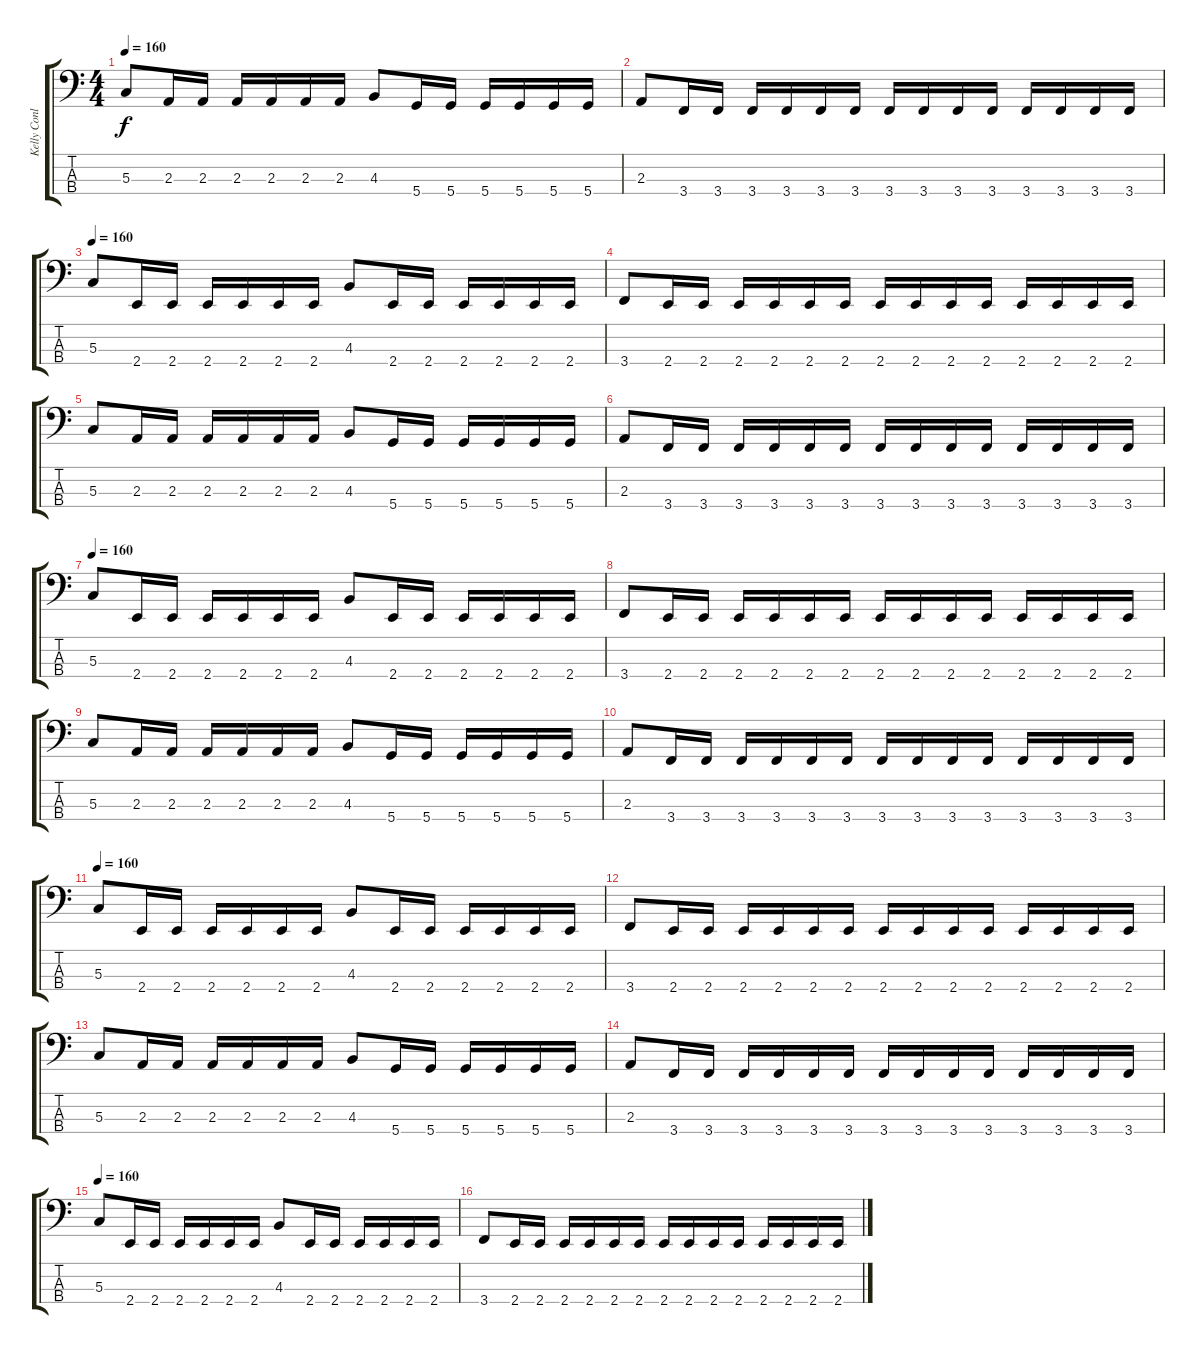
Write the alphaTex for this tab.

\track ("Kelly Conlon" "Kelly Conl") {instrument electricbassfinger}
\staff {score tabs}
\tuning (F2 C2 G1 D1) {hide}
\ts (4 4)
\tempo 160
\clef f4
\ks c
5.3.8{dy f} 2.3.16 2.3.16 2.3.16 2.3.16 2.3.16 2.3.16 4.3.8 5.4.16 5.4.16 5.4.16 5.4.16 5.4.16 5.4.16 |
2.3.8 3.4.16 3.4.16 3.4.16 3.4.16 3.4.16 3.4.16 3.4.16 3.4.16 3.4.16 3.4.16 3.4.16 3.4.16 3.4.16 3.4.16 |
\tempo 160
5.3.8 2.4.16 2.4.16 2.4.16 2.4.16 2.4.16 2.4.16 4.3.8 2.4.16 2.4.16 2.4.16 2.4.16 2.4.16 2.4.16 |
3.4.8 2.4.16 2.4.16 2.4.16 2.4.16 2.4.16 2.4.16 2.4.16 2.4.16 2.4.16 2.4.16 2.4.16 2.4.16 2.4.16 2.4.16 |
5.3.8 2.3.16 2.3.16 2.3.16 2.3.16 2.3.16 2.3.16 4.3.8 5.4.16 5.4.16 5.4.16 5.4.16 5.4.16 5.4.16 |
2.3.8 3.4.16 3.4.16 3.4.16 3.4.16 3.4.16 3.4.16 3.4.16 3.4.16 3.4.16 3.4.16 3.4.16 3.4.16 3.4.16 3.4.16 |
\tempo 160
5.3.8 2.4.16 2.4.16 2.4.16 2.4.16 2.4.16 2.4.16 4.3.8 2.4.16 2.4.16 2.4.16 2.4.16 2.4.16 2.4.16 |
3.4.8 2.4.16 2.4.16 2.4.16 2.4.16 2.4.16 2.4.16 2.4.16 2.4.16 2.4.16 2.4.16 2.4.16 2.4.16 2.4.16 2.4.16 |
5.3.8 2.3.16 2.3.16 2.3.16 2.3.16 2.3.16 2.3.16 4.3.8 5.4.16 5.4.16 5.4.16 5.4.16 5.4.16 5.4.16 |
2.3.8 3.4.16 3.4.16 3.4.16 3.4.16 3.4.16 3.4.16 3.4.16 3.4.16 3.4.16 3.4.16 3.4.16 3.4.16 3.4.16 3.4.16 |
\tempo 160
5.3.8 2.4.16 2.4.16 2.4.16 2.4.16 2.4.16 2.4.16 4.3.8 2.4.16 2.4.16 2.4.16 2.4.16 2.4.16 2.4.16 |
3.4.8 2.4.16 2.4.16 2.4.16 2.4.16 2.4.16 2.4.16 2.4.16 2.4.16 2.4.16 2.4.16 2.4.16 2.4.16 2.4.16 2.4.16 |
5.3.8 2.3.16 2.3.16 2.3.16 2.3.16 2.3.16 2.3.16 4.3.8 5.4.16 5.4.16 5.4.16 5.4.16 5.4.16 5.4.16 |
2.3.8 3.4.16 3.4.16 3.4.16 3.4.16 3.4.16 3.4.16 3.4.16 3.4.16 3.4.16 3.4.16 3.4.16 3.4.16 3.4.16 3.4.16 |
\tempo 160
5.3.8 2.4.16 2.4.16 2.4.16 2.4.16 2.4.16 2.4.16 4.3.8 2.4.16 2.4.16 2.4.16 2.4.16 2.4.16 2.4.16 |
3.4.8 2.4.16 2.4.16 2.4.16 2.4.16 2.4.16 2.4.16 2.4.16 2.4.16 2.4.16 2.4.16 2.4.16 2.4.16 2.4.16 2.4.16
